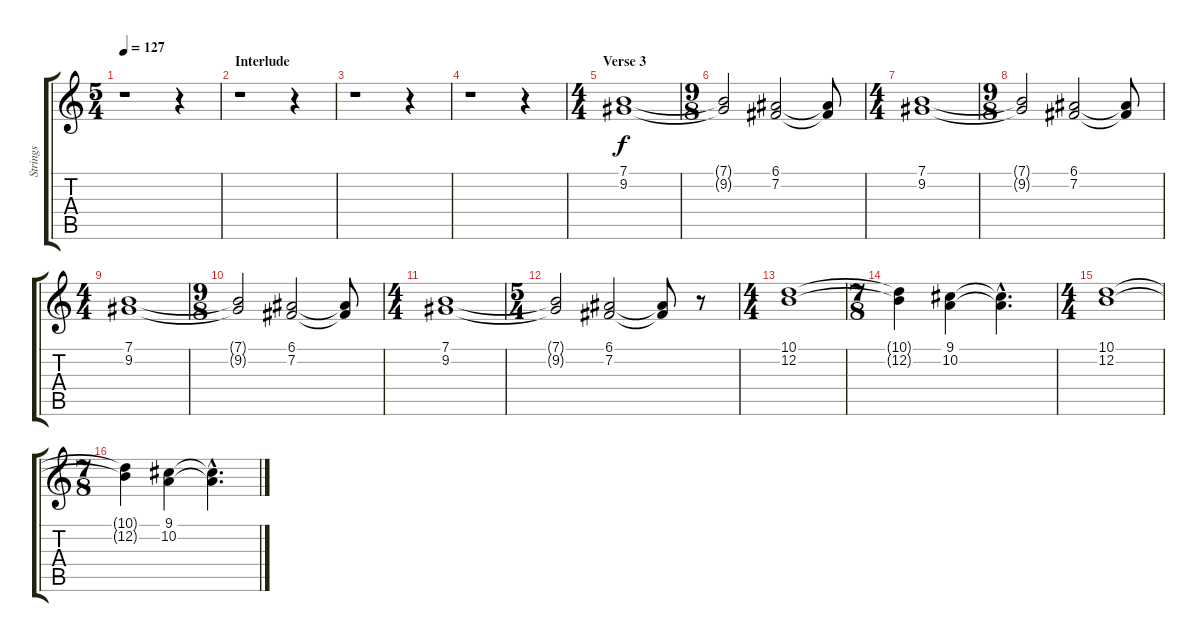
\track ("Strings" "Strings") {instrument stringensemble1}
\staff {score tabs}
\tuning (E4 B3 G3 D3 A2 E2) {hide}
\ts (5 4)
\tempo 127
\clef g2
\ks c
r.1{dy f} r.4 |
\section ("" "Interlude")
r.1 r.4 |
r.1 r.4 |
r.1 r.4 |
\ts (4 4)
\section ("" "Verse 3")
(7.1 9.2).1{volume 8} |
\ts (9 8)
(7.1{t} 9.2{t}).2 (6.1 7.2).2{volume 8} (6.1{t} 7.2{t}).8 |
\ts (4 4)
(7.1 9.2).1{volume 8} |
\ts (9 8)
(7.1{t} 9.2{t}).2 (6.1 7.2).2{volume 8} (6.1{t} 7.2{t}).8 |
\ts (4 4)
(7.1 9.2).1{volume 8} |
\ts (9 8)
(7.1{t} 9.2{t}).2 (6.1 7.2).2{volume 8} (6.1{t} 7.2{t}).8 |
\ts (4 4)
(7.1 9.2).1{volume 8} |
\ts (5 4)
(7.1{t} 9.2{t}).2 (6.1 7.2).2{volume 8} (6.1{t} 7.2{t}).8 r.8 |
\ts (4 4)
(10.1 12.2).1{volume 7} |
\ts (7 8)
(10.1{t} 12.2{t}).4 (9.1 10.2).4{volume 7} (9.1{hac t} 10.2{hac t}).4{d} |
\ts (4 4)
(10.1 12.2).1{volume 7} |
\ts (7 8)
(10.1{t} 12.2{t}).4 (9.1 10.2).4{volume 7} (9.1{hac t} 10.2{hac t}).4{d}
